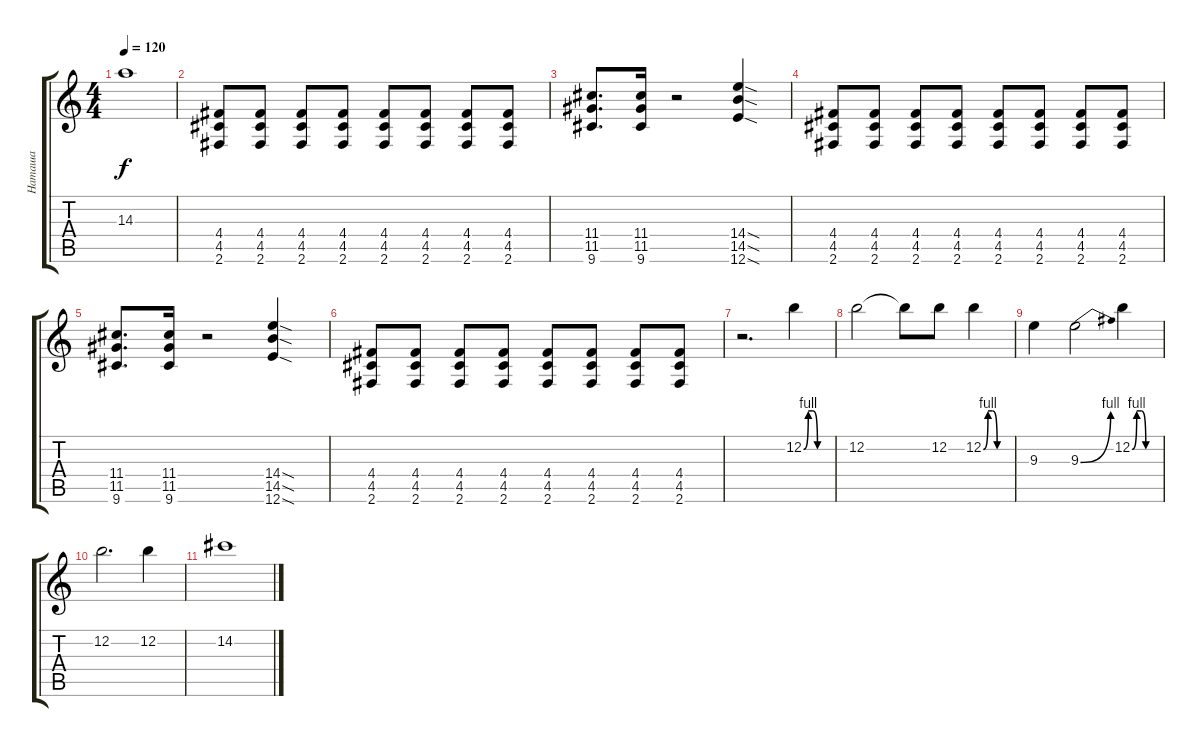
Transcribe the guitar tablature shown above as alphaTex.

\track ("Наташа" "Наташа") {instrument overdrivenguitar}
\staff {score tabs}
\tuning (E4 B3 G3 D3 A2 E2) {hide}
\ts (4 4)
\tempo 120
\clef g2
\ks c
14.3.1{dy f} |
(4.4 4.5 2.6).8 (4.4 4.5 2.6).8 (4.4 4.5 2.6).8 (4.4 4.5 2.6).8 (4.4 4.5 2.6).8 (4.4 4.5 2.6).8 (4.4 4.5 2.6).8 (4.4 4.5 2.6).8 |
(11.4 11.5 9.6).8{d} (11.4 11.5 9.6).16 r.2 (14.4{sod} 14.5{sod} 12.6{sod}).4 |
(4.4 4.5 2.6).8 (4.4 4.5 2.6).8 (4.4 4.5 2.6).8 (4.4 4.5 2.6).8 (4.4 4.5 2.6).8 (4.4 4.5 2.6).8 (4.4 4.5 2.6).8 (4.4 4.5 2.6).8 |
(11.4 11.5 9.6).8{d} (11.4 11.5 9.6).16 r.2 (14.4{sod} 14.5{sod} 12.6{sod}).4 |
(4.4 4.5 2.6).8 (4.4 4.5 2.6).8 (4.4 4.5 2.6).8 (4.4 4.5 2.6).8 (4.4 4.5 2.6).8 (4.4 4.5 2.6).8 (4.4 4.5 2.6).8 (4.4 4.5 2.6).8 |
r.2{d} 12.2{be (custom 0 0 10 4 20 4 30 0 60 0)}.4 |
12.2.2 12.2{t}.8 12.2.8 12.2{be (custom 0 0 10 4 20 4 30 0 60 0)}.4 |
9.3.4 9.3{be (bend 0 0 60 4)}.2 12.2{be (custom 0 0 10 4 20 4 30 0 60 0)}.4 |
12.2.2{d} 12.2.4 |
14.2.1
